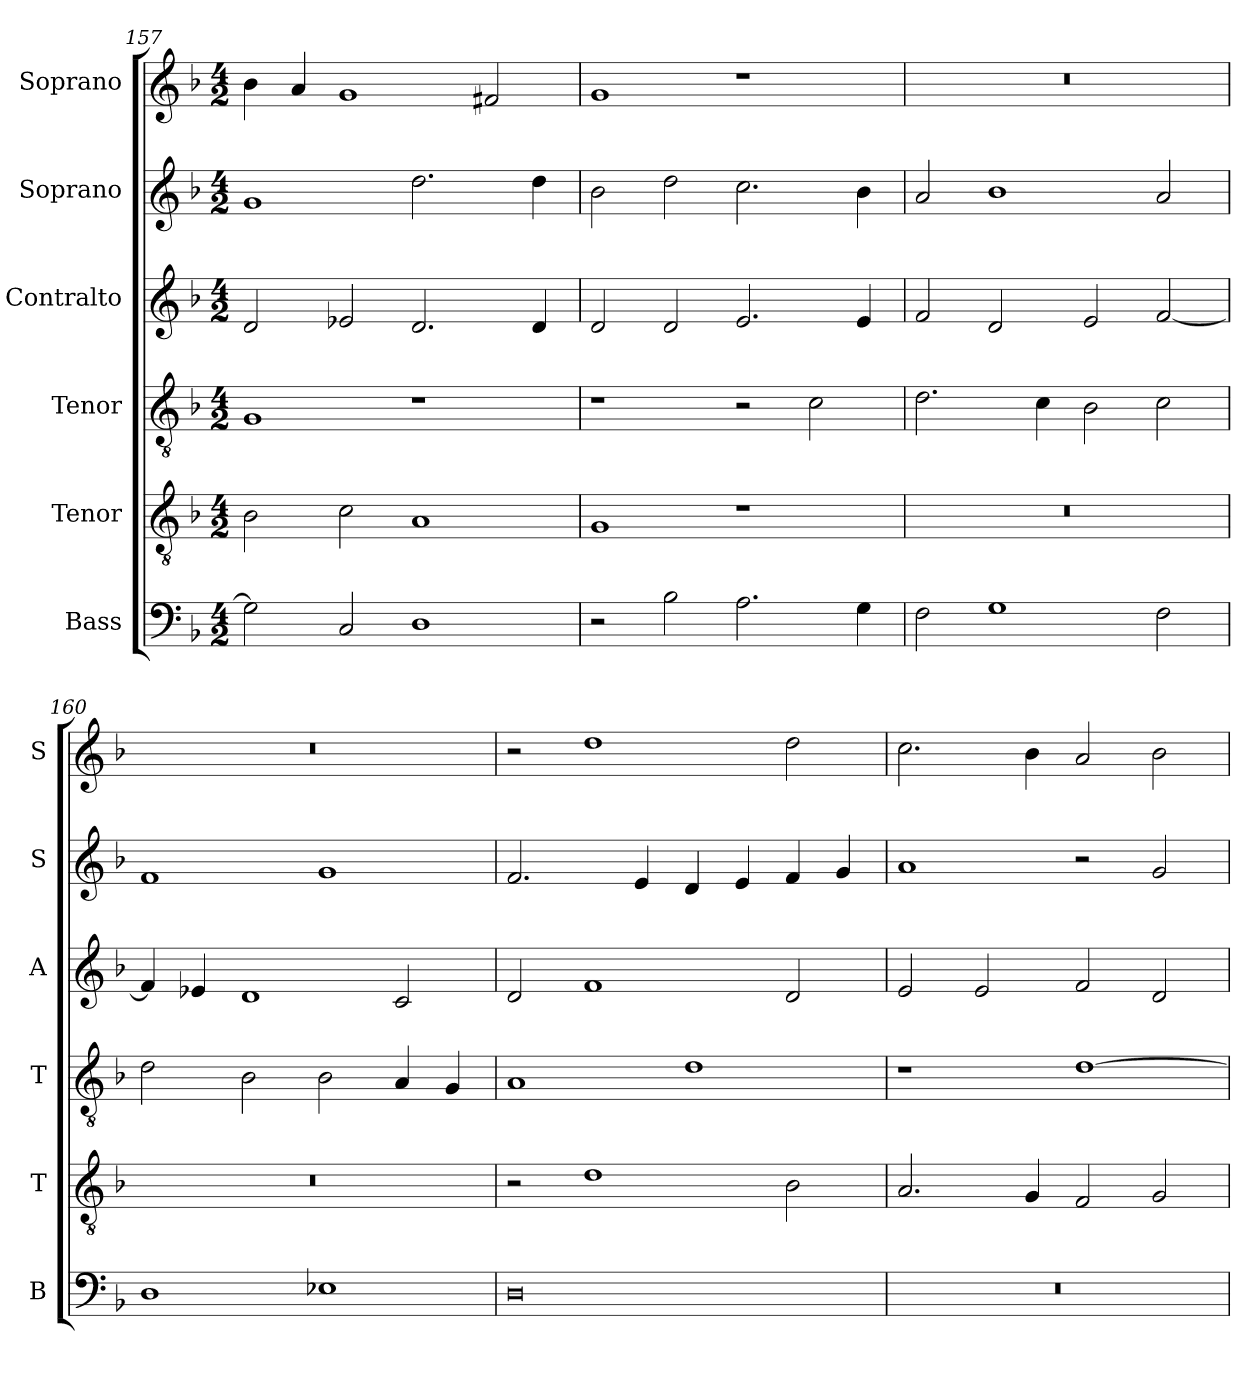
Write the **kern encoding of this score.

**kern	**kern	**kern	**kern	**kern	**kern
*part6	*part5	*part4	*part3	*part2	*part1
*staff6	*staff5	*staff4	*staff3	*staff2	*staff1
*I"Bass	*I"Tenor	*I"Tenor	*I"Contralto	*I"Soprano	*I"Soprano
*I'B	*I'T	*I'T	*I'A	*I'S	*I'S
*clefF4	*clefGv2	*clefGv2	*clefG2	*clefG2	*clefG2
*k[b-]	*k[b-]	*k[b-]	*k[b-]	*k[b-]	*k[b-]
*G:dor	*G:dor	*G:dor	*G:dor	*G:dor	*G:dor
*M4/2	*M4/2	*M4/2	*M4/2	*M4/2	*M4/2
=157	=157	=157	=157	=157	=157
2G]	2B-	1G	2d	1g	4b-
.	.	.	.	.	4a
2C	2c	.	2e-X	.	1g
1D	1A	1r	2.d	2.dd	.
.	.	.	.	.	2f#X
.	.	.	4d	4dd	.
=158	=158	=158	=158	=158	=158
2r	1G	1r	2d	2b-	1g
2B-	.	.	2d	2dd	.
2.A	1r	2r	2.e	2.cc	1r
.	.	2c	.	.	.
4G	.	.	4e	4b-	.
=159	=159	=159	=159	=159	=159
2F	0r	2.d	2f	2a	0r
1G	.	.	2d	1b-	.
.	.	4c	.	.	.
.	.	2B-	2e	.	.
2F	.	2c	[2f	2a	.
=160	=160	=160	=160	=160	=160
1D	0r	2d	4f]	1f	0r
.	.	.	4e-X	.	.
.	.	2B-	1d	.	.
1E-X	.	2B-	.	1g	.
.	.	4A	2c	.	.
.	.	4G	.	.	.
=161	=161	=161	=161	=161	=161
0D	2r	1A	2d	2.f	2r
.	1d	.	1f	.	1dd
.	.	.	.	4e	.
.	.	1d	.	4d	.
.	.	.	.	4e	.
.	2B-	.	2d	4f	2dd
.	.	.	.	4g	.
=162	=162	=162	=162	=162	=162
0r	2.A	1r	2e	1a	2.cc
.	.	.	2e	.	.
.	4G	.	.	.	4b-
.	2F	[1d	2f	2r	2a
.	2G	.	2d	2g	2b-
=	=	=	=	=	=
*-	*-	*-	*-	*-	*-
